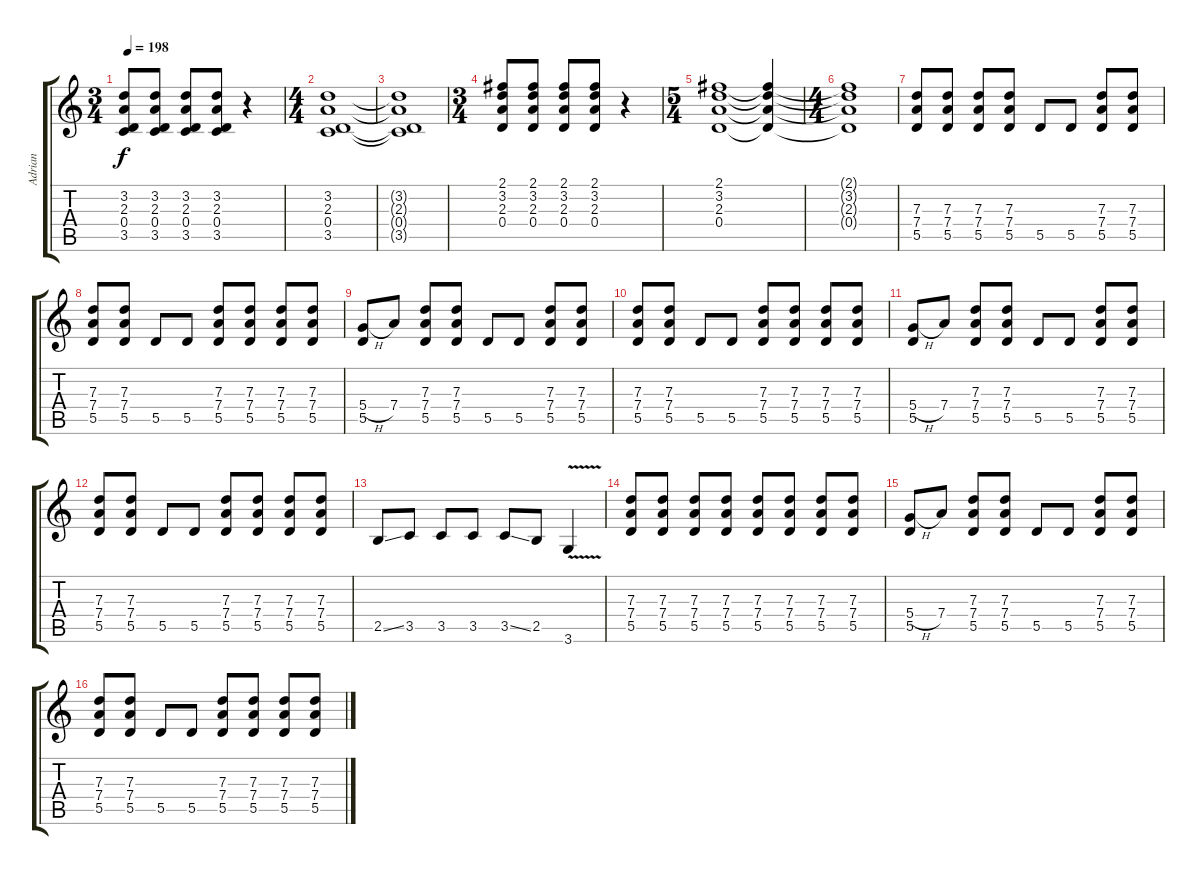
\track ("Adrian" "Adrian") {instrument overdrivenguitar}
\staff {score tabs}
\tuning (E4 B3 G3 D3 A2 E2) {hide}
\ts (3 4)
\tempo 198
\clef g2
\ks c
(3.2 2.3 0.4 3.5).8{dy f} (3.2 2.3 0.4 3.5).8 (3.2 2.3 0.4 3.5).8 (3.2 2.3 0.4 3.5).8 r.4 |
\ts (4 4)
(3.2 2.3 0.4 3.5).1 |
(3.2{t} 2.3{t} 0.4{t} 3.5{t}).1 |
\ts (3 4)
(2.1 3.2 2.3 0.4).8 (2.1 3.2 2.3 0.4).8 (2.1 3.2 2.3 0.4).8 (2.1 3.2 2.3 0.4).8 r.4 |
\ts (5 4)
(2.1 3.2 2.3 0.4).1 (2.1{t} 3.2{t} 2.3{t} 0.4{t}).4 |
\ts (4 4)
(2.1{t} 3.2{t} 2.3{t} 0.4{t}).1 |
(7.3 7.4 5.5).8 (7.3 7.4 5.5).8 (7.3 7.4 5.5).8 (7.3 7.4 5.5).8 5.5.8 5.5.8 (7.3 7.4 5.5).8 (7.3 7.4 5.5).8 |
(7.3 7.4 5.5).8 (7.3 7.4 5.5).8 5.5.8 5.5.8 (7.3 7.4 5.5).8 (7.3 7.4 5.5).8 (7.3 7.4 5.5).8 (7.3 7.4 5.5).8 |
(5.4{h} 5.5).8 7.4.8 (7.3 7.4 5.5).8 (7.3 7.4 5.5).8 5.5.8 5.5.8 (7.3 7.4 5.5).8 (7.3 7.4 5.5).8 |
(7.3 7.4 5.5).8 (7.3 7.4 5.5).8 5.5.8 5.5.8 (7.3 7.4 5.5).8 (7.3 7.4 5.5).8 (7.3 7.4 5.5).8 (7.3 7.4 5.5).8 |
(5.4{h} 5.5).8 7.4.8 (7.3 7.4 5.5).8 (7.3 7.4 5.5).8 5.5.8 5.5.8 (7.3 7.4 5.5).8 (7.3 7.4 5.5).8 |
(7.3 7.4 5.5).8 (7.3 7.4 5.5).8 5.5.8 5.5.8 (7.3 7.4 5.5).8 (7.3 7.4 5.5).8 (7.3 7.4 5.5).8 (7.3 7.4 5.5).8 |
2.5{ss}.8 3.5.8 3.5.8 3.5.8 3.5{ss}.8 2.5.8 3.6{v}.4 |
(7.3 7.4 5.5).8 (7.3 7.4 5.5).8 (7.3 7.4 5.5).8 (7.3 7.4 5.5).8 (7.3 7.4 5.5).8 (7.3 7.4 5.5).8 (7.3 7.4 5.5).8 (7.3 7.4 5.5).8 |
(5.4{h} 5.5).8 7.4.8 (7.3 7.4 5.5).8 (7.3 7.4 5.5).8 5.5.8 5.5.8 (7.3 7.4 5.5).8 (7.3 7.4 5.5).8 |
(7.3 7.4 5.5).8 (7.3 7.4 5.5).8 5.5.8 5.5.8 (7.3 7.4 5.5).8 (7.3 7.4 5.5).8 (7.3 7.4 5.5).8 (7.3 7.4 5.5).8
